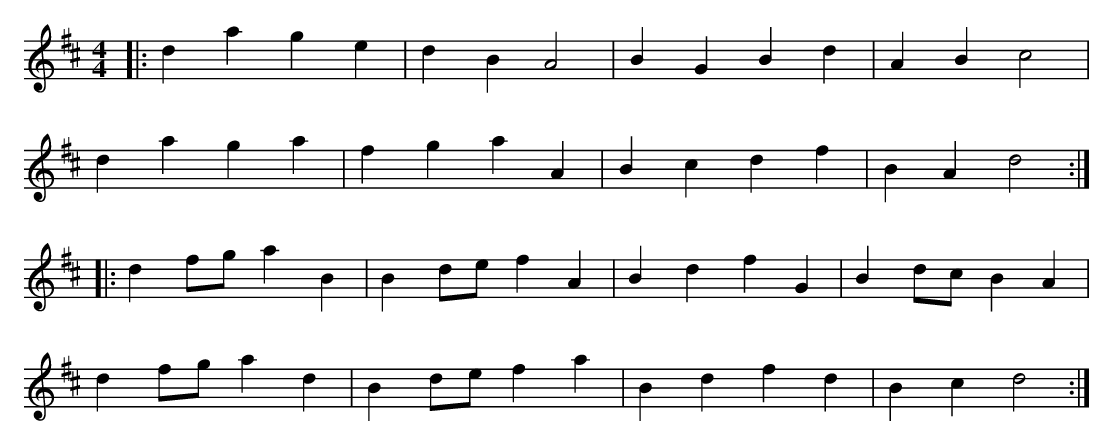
X:1
M:4/4
K:D
|:d2a2 g2e2|d2B2 A4|B2G2 B2d2|A2B2 c4|
d2a2 g2a2|f2g2 a2A2|B2c2 d2f2|B2A2 d4:|
|:d2fg a2B2|B2de f2A2|B2d2 f2G2|B2dc B2A2|
d2fg a2d2|B2de f2a2|B2d2 f2d2|B2c2 d4:|
